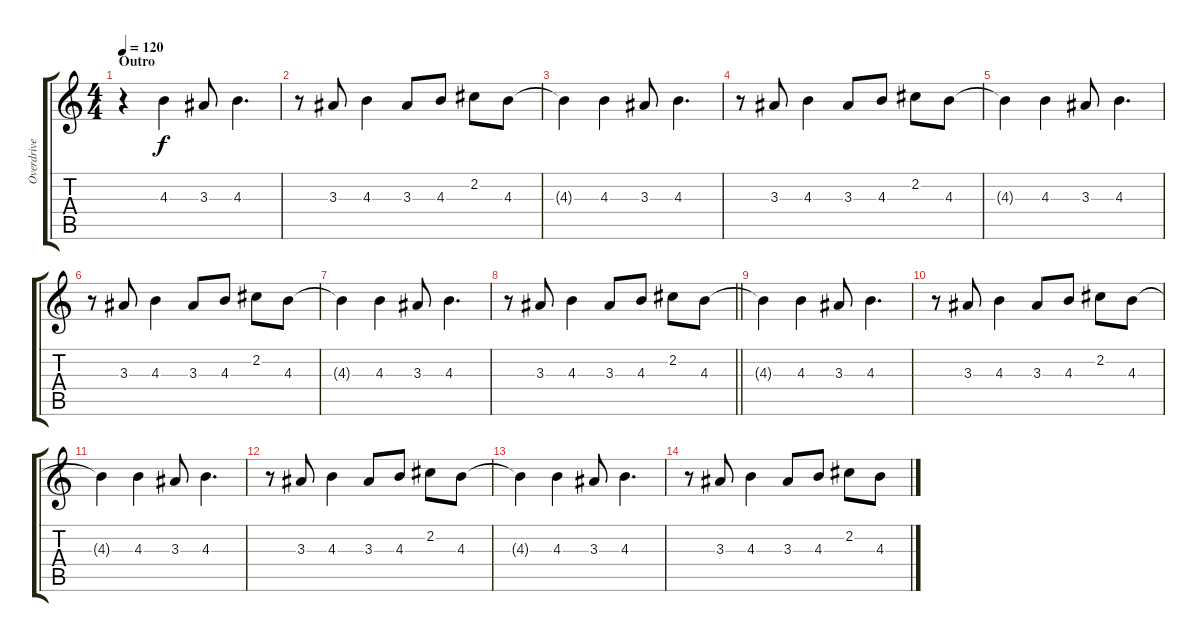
\track ("Overdrive (Andra)" "Overdrive ") {instrument overdrivenguitar}
\staff {score tabs}
\tuning (E4 B3 G3 D3 A2 E2) {hide}
\ts (4 4)
\section ("" "Outro")
\tempo 120
\clef g2
\ks c
r.4{dy f} 4.3.4 3.3.8 4.3.4{d} |
r.8 3.3.8 4.3.4 3.3.8 4.3.8 2.2.8 4.3.8 |
4.3{t}.4 4.3.4 3.3.8 4.3.4{d} |
r.8 3.3.8 4.3.4 3.3.8 4.3.8 2.2.8 4.3.8 |
4.3{t}.4 4.3.4 3.3.8 4.3.4{d} |
r.8 3.3.8 4.3.4 3.3.8 4.3.8 2.2.8 4.3.8 |
4.3{t}.4 4.3.4 3.3.8 4.3.4{d} |
\barLineRight lightlight
r.8 3.3.8 4.3.4 3.3.8 4.3.8 2.2.8 4.3.8 |
4.3{t}.4 4.3.4 3.3.8 4.3.4{d} |
r.8 3.3.8 4.3.4 3.3.8 4.3.8 2.2.8 4.3.8 |
4.3{t}.4 4.3.4 3.3.8 4.3.4{d} |
r.8 3.3.8 4.3.4 3.3.8 4.3.8 2.2.8 4.3.8 |
4.3{t}.4 4.3.4 3.3.8 4.3.4{d} |
r.8 3.3.8 4.3.4 3.3.8 4.3.8 2.2.8 4.3.8
